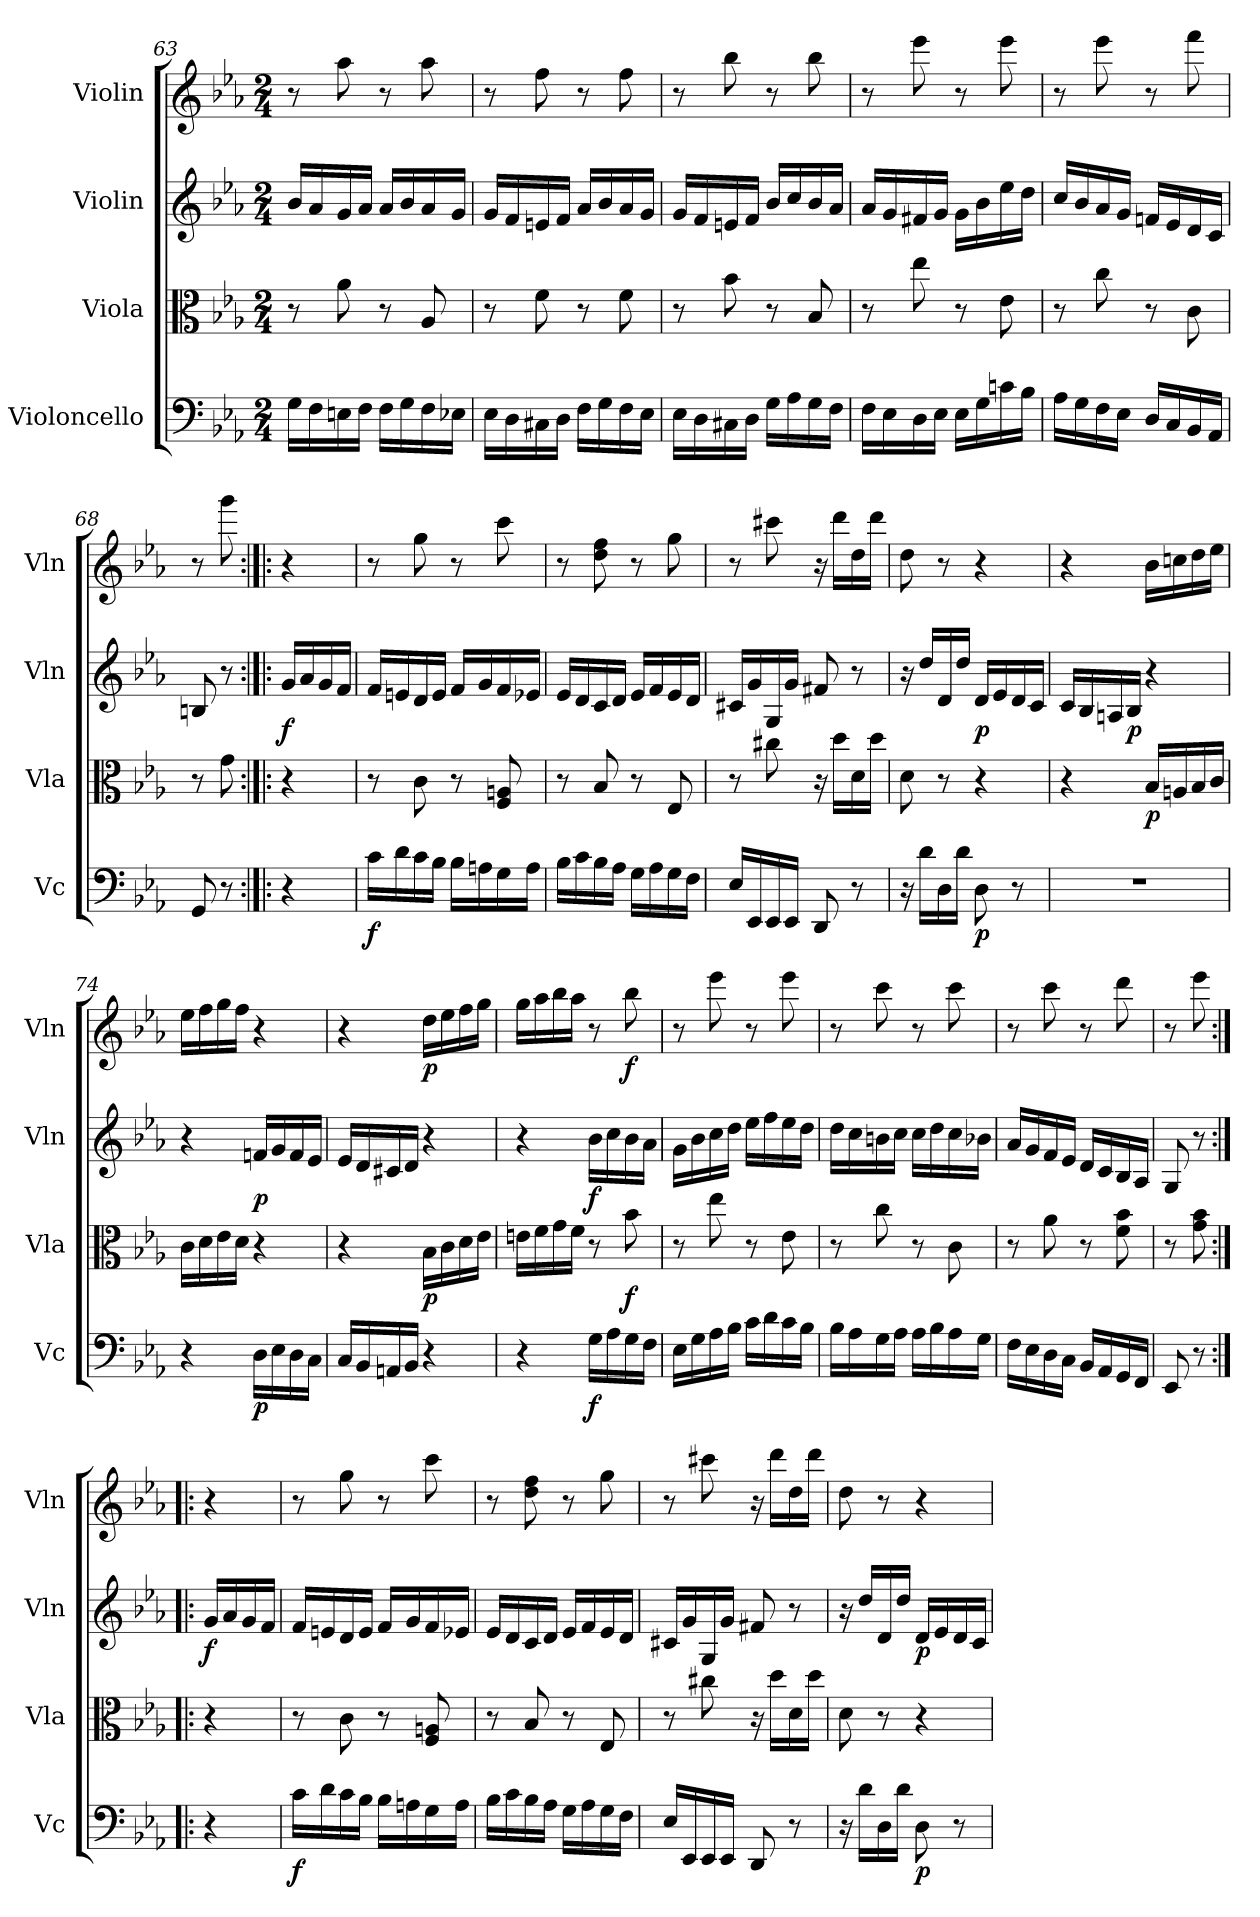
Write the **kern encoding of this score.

**kern	**dynam	**kern	**dynam	**kern	**dynam	**kern	**dynam
*part4	*part4	*part3	*part3	*part2	*part2	*part1	*part1
*staff4	*staff4	*staff3	*staff3	*staff2	*staff2	*staff1	*staff1
*I"Violoncello	*	*I"Viola	*	*I"Violin	*	*I"Violin	*
*I'Vc	*	*I'Vla	*	*I'Vln	*	*I'Vln	*
*clefF4	*	*clefC3	*	*clefG2	*	*clefG2	*
*k[b-e-a-]	*	*k[b-e-a-]	*	*k[b-e-a-]	*	*k[b-e-a-]	*
*E-:	*	*E-:	*	*E-:	*	*E-:	*
*M2/4	*	*M2/4	*	*M2/4	*	*M2/4	*
=63	=63	=63	=63	=63	=63	=63	=63
16G\LL	.	8r	.	16b-/LL	.	8r	.
16F\	.	.	.	16a-/	.	.	.
16En\	.	8a-\	.	16g/	.	8aa-\	.
16F\JJ	.	.	.	16a-/JJ	.	.	.
16F\LL	.	8r	.	16a-/LL	.	8r	.
16G\	.	.	.	16b-/	.	.	.
16F\	.	8A-/	.	16a-/	.	8aa-\	.
16E-X\JJ	.	.	.	16g/JJ	.	.	.
=64	=64	=64	=64	=64	=64	=64	=64
16E-\LL	.	8r	.	16g/LL	.	8r	.
16D\	.	.	.	16f/	.	.	.
16C#X\	.	8f\	.	16en/	.	8ff\	.
16D\JJ	.	.	.	16f/JJ	.	.	.
16F\LL	.	8r	.	16a-/LL	.	8r	.
16G\	.	.	.	16b-/	.	.	.
16F\	.	8f\	.	16a-/	.	8ff\	.
16E-\JJ	.	.	.	16g/JJ	.	.	.
=65	=65	=65	=65	=65	=65	=65	=65
16E-\LL	.	8r	.	16g/LL	.	8r	.
16D\	.	.	.	16f/	.	.	.
16C#X\	.	8b-\	.	16en/	.	8bb-\	.
16D\JJ	.	.	.	16f/JJ	.	.	.
16G\LL	.	8r	.	16b-/LL	.	8r	.
16A-\	.	.	.	16cc/	.	.	.
16G\	.	8B-/	.	16b-/	.	8bb-\	.
16F\JJ	.	.	.	16a-/JJ	.	.	.
=66	=66	=66	=66	=66	=66	=66	=66
16F\LL	.	8r	.	16a-/LL	.	8r	.
16E-\	.	.	.	16g/	.	.	.
16D\	.	8ee-\	.	16f#X/	.	8eee-\	.
16E-\JJ	.	.	.	16g/JJ	.	.	.
16E-\LL	.	8r	.	16g\LL	.	8r	.
16G\	.	.	.	16b-\	.	.	.
16cn\	.	8e-\	.	16ee-\	.	8eee-\	.
16B-\JJ	.	.	.	16dd\JJ	.	.	.
=67	=67	=67	=67	=67	=67	=67	=67
16A-\LL	.	8r	.	16cc/LL	.	8r	.
16G\	.	.	.	16b-/	.	.	.
16F\	.	8cc\	.	16a-/	.	8eee-\	.
16E-\JJ	.	.	.	16g/JJ	.	.	.
16D/LL	.	8r	.	16fn/LL	.	8r	.
16C/	.	.	.	16e-/	.	.	.
16BB-/	.	8c\	.	16d/	.	8fff\	.
16AA-/JJ	.	.	.	16c/JJ	.	.	.
=68	=68	=68	=68	=68	=68	=68	=68
8GG/	.	8r	.	8Bn/	.	8r	.
8r	.	8g\	.	8r	.	8ggg\	.
=:|!|:	=:|!|:	=:|!|:	=:|!|:	=:|!|:	=:|!|:	=:|!|:	=:|!|:
4r	.	4r	.	16g/LL	f	4r	.
.	.	.	.	16a-/	.	.	.
.	.	.	.	16g/	.	.	.
.	.	.	.	16f/JJ	.	.	.
=69	=69	=69	=69	=69	=69	=69	=69
16c\LL	f	8r	.	16f/LL	.	8r	.
16d\	.	.	.	16en/	.	.	.
16c\	.	8c\	.	16d/	.	8gg\	.
16B-\JJ	.	.	.	16e/JJ	.	.	.
16B-\LL	.	8r	.	16f/LL	.	8r	.
16An\	.	.	.	16g/	.	.	.
16G\	.	8F/ 8An/	.	16f/	.	8ccc\	.
16A\JJ	.	.	.	16e-X/JJ	.	.	.
=70	=70	=70	=70	=70	=70	=70	=70
16B-\LL	.	8r	.	16e-/LL	.	8r	.
16c\	.	.	.	16d/	.	.	.
16B-\	.	8B-/	.	16c/	.	8dd\ 8ff\	.
16A-\JJ	.	.	.	16d/JJ	.	.	.
16G\LL	.	8r	.	16e-/LL	.	8r	.
16A-\	.	.	.	16f/	.	.	.
16G\	.	8E-/	.	16e-/	.	8gg\	.
16F\JJ	.	.	.	16d/JJ	.	.	.
=71	=71	=71	=71	=71	=71	=71	=71
16E-/LL	.	8r	.	16c#X/LL	.	8r	.
16EE-/	.	.	.	16g/	.	.	.
16EE-/	.	8cc#X\	.	16G/	.	8ccc#X\	.
16EE-/JJ	.	.	.	16g/JJ	.	.	.
8DD/	.	16r	.	8f#X/	.	16r	.
.	.	16dd\LL	.	.	.	16ddd\LL	.
8r	.	16d\	.	8r	.	16dd\	.
.	.	16dd\JJ	.	.	.	16ddd\JJ	.
=72	=72	=72	=72	=72	=72	=72	=72
16r	.	8d\	.	16r	.	8dd\	.
16d\LL	.	.	.	16dd/LL	.	.	.
16D\	.	8r	.	16d/	.	8r	.
16d\JJ	.	.	.	16dd/JJ	.	.	.
8D\	p	4r	.	16d/LL	p	4r	.
.	.	.	.	16e-/	.	.	.
8r	.	.	.	16d/	.	.	.
.	.	.	.	16c/JJ	.	.	.
=73	=73	=73	=73	=73	=73	=73	=73
2r	.	4r	.	16c/LL	.	4r	.
.	.	.	.	16B-/	.	.	.
.	.	.	.	16An/	.	.	.
.	.	.	.	16B-/JJ	p	.	.
.	.	16B-/LL	p	4r	.	16b-\LL	.
.	.	16An/	.	.	.	16ccn\	.
.	.	16B-/	.	.	.	16dd\	.
.	.	16c/JJ	.	.	.	16ee-\JJ	.
=74	=74	=74	=74	=74	=74	=74	=74
4r	.	16c\LL	.	4r	.	16ee-\LL	.
.	.	16d\	.	.	.	16ff\	.
.	.	16e-\	.	.	.	16gg\	.
.	.	16d\JJ	.	.	.	16ff\JJ	.
16D\LL	p	4r	.	16fn/LL	p	4r	.
16E-\	.	.	.	16g/	.	.	.
16D\	.	.	.	16f/	.	.	.
16C\JJ	.	.	.	16e-/JJ	.	.	.
=75	=75	=75	=75	=75	=75	=75	=75
16C/LL	.	4r	.	16e-/LL	.	4r	.
16BB-/	.	.	.	16d/	.	.	.
16AAn/	.	.	.	16c#X/	.	.	.
16BB-/JJ	.	.	.	16d/JJ	.	.	.
4r	.	16B-\LL	p	4r	.	16dd\LL	p
.	.	16c\	.	.	.	16ee-\	.
.	.	16d\	.	.	.	16ff\	.
.	.	16e-\JJ	.	.	.	16gg\JJ	.
=76	=76	=76	=76	=76	=76	=76	=76
4r	.	16en\LL	.	4r	.	16gg\LL	.
.	.	16f\	.	.	.	16aa-\	.
.	.	16g\	.	.	.	16bb-\	.
.	.	16f\JJ	.	.	.	16aa-\JJ	.
16G\LL	f	8r	.	16b-\LL	f	8r	.
16A-\	.	.	.	16cc\	.	.	.
16G\	.	8b-\	f	16b-\	.	8bb-\	f
16F\JJ	.	.	.	16a-\JJ	.	.	.
=77	=77	=77	=77	=77	=77	=77	=77
16E-\LL	.	8r	.	16g\LL	.	8r	.
16G\	.	.	.	16b-\	.	.	.
16A-\	.	8ee-\	.	16cc\	.	8eee-\	.
16B-\JJ	.	.	.	16dd\JJ	.	.	.
16c\LL	.	8r	.	16ee-\LL	.	8r	.
16d\	.	.	.	16ff\	.	.	.
16c\	.	8e-\	.	16ee-\	.	8eee-\	.
16B-\JJ	.	.	.	16dd\JJ	.	.	.
=78	=78	=78	=78	=78	=78	=78	=78
16B-\LL	.	8r	.	16dd\LL	.	8r	.
16A-\	.	.	.	16cc\	.	.	.
16G\	.	8cc\	.	16bn\	.	8ccc\	.
16A-\JJ	.	.	.	16cc\JJ	.	.	.
16A-\LL	.	8r	.	16cc\LL	.	8r	.
16B-\	.	.	.	16dd\	.	.	.
16A-\	.	8c\	.	16cc\	.	8ccc\	.
16G\JJ	.	.	.	16b-X\JJ	.	.	.
=79	=79	=79	=79	=79	=79	=79	=79
16F\LL	.	8r	.	16a-/LL	.	8r	.
16E-\	.	.	.	16g/	.	.	.
16D\	.	8a-\	.	16f/	.	8ccc\	.
16C\JJ	.	.	.	16e-/JJ	.	.	.
16BB-/LL	.	8r	.	16d/LL	.	8r	.
16AA-/	.	.	.	16c/	.	.	.
16GG/	.	8f\ 8b-\	.	16B-/	.	8ddd\	.
16FF/JJ	.	.	.	16A-/JJ	.	.	.
=80	=80	=80	=80	=80	=80	=80	=80
8EE-/	.	8r	.	8G/	.	8r	.
8r	.	8g\ 8b-\	.	8r	.	8eee-\	.
=:|!|:	=:|!|:	=:|!|:	=:|!|:	=:|!|:	=:|!|:	=:|!|:	=:|!|:
4r	.	4r	.	16g/LL	f	4r	.
.	.	.	.	16a-/	.	.	.
.	.	.	.	16g/	.	.	.
.	.	.	.	16f/JJ	.	.	.
=69	=69	=69	=69	=69	=69	=69	=69
16c\LL	f	8r	.	16f/LL	.	8r	.
16d\	.	.	.	16en/	.	.	.
16c\	.	8c\	.	16d/	.	8gg\	.
16B-\JJ	.	.	.	16e/JJ	.	.	.
16B-\LL	.	8r	.	16f/LL	.	8r	.
16An\	.	.	.	16g/	.	.	.
16G\	.	8F/ 8An/	.	16f/	.	8ccc\	.
16A\JJ	.	.	.	16e-X/JJ	.	.	.
=70	=70	=70	=70	=70	=70	=70	=70
16B-\LL	.	8r	.	16e-/LL	.	8r	.
16c\	.	.	.	16d/	.	.	.
16B-\	.	8B-/	.	16c/	.	8dd\ 8ff\	.
16A-\JJ	.	.	.	16d/JJ	.	.	.
16G\LL	.	8r	.	16e-/LL	.	8r	.
16A-\	.	.	.	16f/	.	.	.
16G\	.	8E-/	.	16e-/	.	8gg\	.
16F\JJ	.	.	.	16d/JJ	.	.	.
=71	=71	=71	=71	=71	=71	=71	=71
16E-/LL	.	8r	.	16c#X/LL	.	8r	.
16EE-/	.	.	.	16g/	.	.	.
16EE-/	.	8cc#X\	.	16G/	.	8ccc#X\	.
16EE-/JJ	.	.	.	16g/JJ	.	.	.
8DD/	.	16r	.	8f#X/	.	16r	.
.	.	16dd\LL	.	.	.	16ddd\LL	.
8r	.	16d\	.	8r	.	16dd\	.
.	.	16dd\JJ	.	.	.	16ddd\JJ	.
=72	=72	=72	=72	=72	=72	=72	=72
16r	.	8d\	.	16r	.	8dd\	.
16d\LL	.	.	.	16dd/LL	.	.	.
16D\	.	8r	.	16d/	.	8r	.
16d\JJ	.	.	.	16dd/JJ	.	.	.
8D\	p	4r	.	16d/LL	p	4r	.
.	.	.	.	16e-/	.	.	.
8r	.	.	.	16d/	.	.	.
.	.	.	.	16c/JJ	.	.	.
=	=	=	=	=	=	=	=
*-	*-	*-	*-	*-	*-	*-	*-
